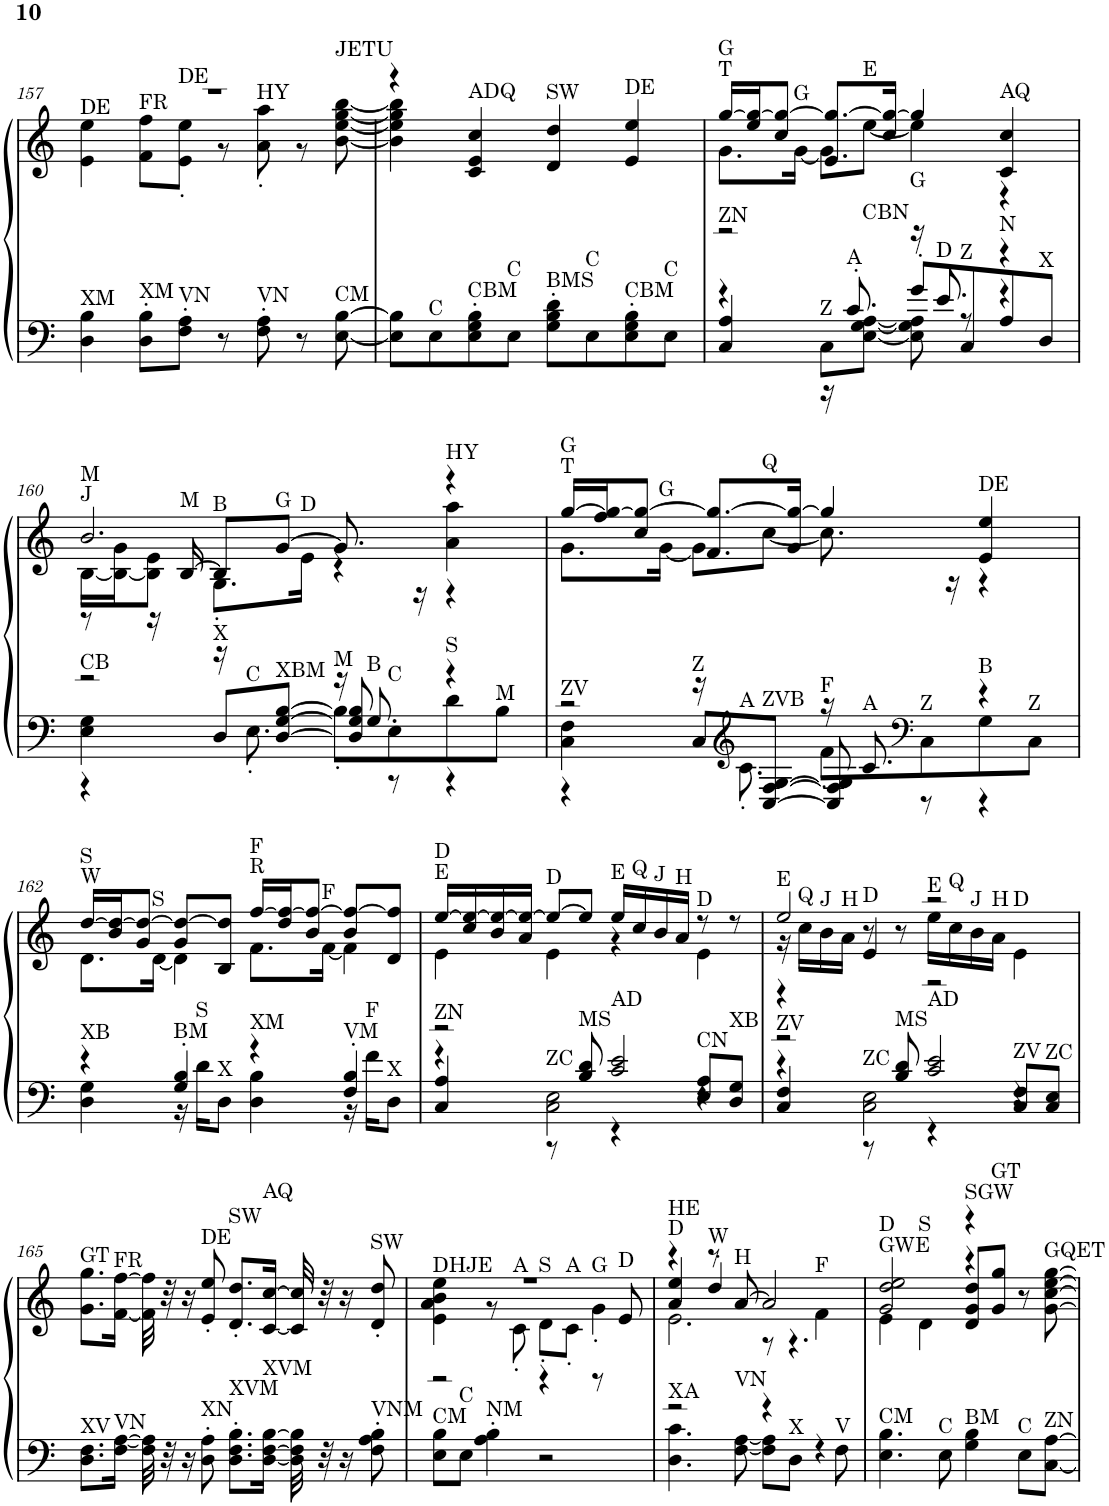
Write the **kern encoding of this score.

**kern	**kern
*part1	*part1
*staff2	*staff1
*I"Piano, CFX Concert Grand 1	*
*I'Pno.	*
!!LO:PB:g=z
*clefG2	*clefG2
*k[]	*k[]
*M4/4	*M4/4
=157	=157
*	*^
!	!LO:TX:a:t=DE	!
!LO:TX:a:t=XM	!	!
4D\ 4B\	1r	4e\ 4ee\
!	!	!LO:TX:a:t=FR
!LO:TX:a:t=XM	!	!
8D\' 8B\'L	.	8f\ 8ff\L
!	!	!LO:TX:a:t=DE
!LO:TX:a:t=VN	!	!
8F\' 8A\'J	.	8e\' 8ee\'J
8r	.	8r
!	!	!LO:TX:a:t=HY
!LO:TX:a:t=VN	!	!
8F\' 8A\'	.	8a\' 8aa\'
8r	.	8r
!	!	!LO:TX:a:t=JETU
!LO:TX:a:t=CM	!	!
[8E\ [8B\	.	[8b\ [8ee\ [8gg\ [8bb\
=158	=158	=158
8E\] 8B\]L	4r	4b\] 4ee\] 4gg\] 4bb\]
!LO:TX:a:t=C	!	!
8E\	.	.
!	!LO:TX:a:t=ADQ	!
!LO:TX:a:t=CBM	!	!
8E\' 8G\' 8B\'	4c/ 4e/ 4cc/	2.ryy
!LO:TX:a:t=C	!	!
8E\J	.	.
!	!LO:TX:a:t=SW	!
!LO:TX:a:t=BMS	!	!
8G\' 8B\' 8d\'L	4d/ 4dd/	.
!LO:TX:a:t=C	!	!
8E\	.	.
!	!LO:TX:a:t=DE	!
!LO:TX:a:t=CBM	!	!
8E\' 8G\' 8B\'	4e/ 4ee/	.
!LO:TX:a:t=C	!	!
8E\J	.	.
=159	=159	=159
*^	*	*
*	*^	*	*
!	!	!	!LO:TX:a:t=T	!
!	!	!	!LO:TX:a:t=G	!
!LO:TX:a:t=ZN	!	!	!	!
2r	4r	4C/ 4A/	[16gg/LL	8.g\L
.	.	.	16ee/ 16gg/_J	.
.	.	.	8cc/ 8gg/_J	.
!	!	!	!	!LO:TX:a:t=G
.	.	.	.	[16g\Jk
!	!LO:TX:a:t=Z	!	!	!
.	8C\L	16r	8.e/ 8.gg/_L	8g\L]
!	!	!LO:TX:a:t=A	!	!
.	.	8.c'/	.	.
!	!	!	!	!LO:TX:a:t=E
!	!LO:TX:a:t=CBN	!	!	!
.	[8E\ [8G\ [8A\J	.	.	[8ee\J
.	.	.	16cc/ 16gg/_Jk	.
!LO:TX:a:t=G	!	!	!	!
16r	8E\] 8G\] 8A\]	8g'/L	4gg/]	4ee\]
!LO:TX:a:t=D	!	!	!	!
8.e/	.	.	.	.
!	!LO:TX:a:t=Z	!	!	!
.	8r	8C/	.	.
!	!	!	!LO:TX:a:t=AQ	!
!LO:TX:a:t=N	!	!	!	!
4r	4r	8A/	4c/ 4cc/	4r
!	!	!LO:TX:a:t=X	!	!
.	.	8D/J	.	.
!!LO:LB:g=z
=160	=160	=160	=160	=160
*	*	*	*	*^
!	!	!	!LO:TX:a:t=J	!	!
!	!	!	!LO:TX:a:t=M	!	!
!LO:TX:a:t=CB	!	!	!	!	!
2r	4E\ 4G\	4r	2.b/	[16B\LL	8r
.	.	.	.	16B\_ 16g\J	.
.	.	.	.	8B\] 8e\J	16r
!	!	!	!	!	!LO:TX:a:t=M
.	.	.	.	.	[16B/
!	!	!	!	!LO:TX:a:t=B	!
!	!LO:TX:a:t=X	!	!	!	!
.	16r	8D/L	.	8.G'\L	8B/L]
!	!LO:TX:a:t=C	!	!	!	!
.	8.E'\	.	.	.	.
!	!	!	!	!	!LO:TX:a:t=G
!	!	!LO:TX:a:t=XBM	!	!	!
.	.	[8D/ [8G/ [8B/J	.	.	[8g/J
!	!	!	!	!LO:TX:a:t=D	!
.	.	.	.	16e\Jk	.
!LO:TX:a:t=M	!	!	!	!	!
16r	8B'\L	8D/] 8G/] 8B/]	.	4r	8.g/]
!LO:TX:a:t=B	!	!	!	!	!
8.G/	.	.	.	.	.
!	!LO:TX:a:t=C	!	!	!	!
.	8E\	8r	.	.	.
.	.	.	.	.	16r
!	!	!	!LO:TX:a:t=HY	!	!
!LO:TX:a:t=S	!	!	!	!	!
4r	8d\	4r	4r	4a\ 4aa\	4r
!	!LO:TX:a:t=M	!	!	!	!
.	8B\J	.	.	.	.
*	*	*	*	*v	*v
=161	=161	=161	=161	=161
!	!	!	!LO:TX:a:t=T	!
!	!	!	!LO:TX:a:t=G	!
!LO:TX:a:t=ZV	!	!	!	!
2r	4C\ 4F\	4r	[16gg/LL	8.g\L
.	.	.	16ff/ 16gg/_J	.
.	.	.	8cc/ 8gg/_J	.
!	!	!	!	!LO:TX:a:t=G
.	.	.	.	[16g\Jk
!	!LO:TX:a:t=Z	!	!	!
.	16r	8C/L	8.f/ 8.gg/_L	8g\L]
*clefG2	*	*	*	*
!	!LO:TX:a:t=A	!	!	!
.	8.c'\	.	.	.
!	!	!	!	!LO:TX:a:t=Q
!	!	!LO:TX:a:t=ZVB	!	!
.	.	[8C/ [8F/ [8G/J	.	[8cc\J
.	.	.	16g/ 16gg/_Jk	.
!LO:TX:a:t=F	!	!	!	!
16r	8f'\L	8C/] 8F/] 8G/]	4gg/]	8.cc\]
!LO:TX:a:t=A	!	!	!	!
8.c/	.	.	.	.
*clefF4	*	*	*	*
!	!LO:TX:a:t=Z	!	!	!
.	8C\	8r	.	.
.	.	.	.	16r
!	!	!	!LO:TX:a:t=DE	!
!LO:TX:a:t=B	!	!	!	!
4r	8G\	4r	4e/ 4ee/	4r
!	!LO:TX:a:t=Z	!	!	!
.	8C\J	.	.	.
*	*v	*v	*	*
!!LO:LB:g=z	!!
=162	=162	=162	=162
!	!	!LO:TX:a:t=W	!
!	!	!LO:TX:a:t=S	!
!LO:TX:a:t=XB	!	!	!
4r	4D\ 4G\	[16dd/LL	8.d\L
.	.	16b/ 16dd/_J	.
.	.	8g/ 8dd/_J	.
!	!	!	!LO:TX:a:t=S
.	.	.	[16d\Jk
!LO:TX:a:t=BM	!	!	!
4G/' 4B/'	16r	8g/ 8dd/_L	4d\]
!	!LO:TX:a:t=S	!	!
.	16d\KL	.	.
!	!LO:TX:a:t=X	!	!
.	8D\J	8B/ 8dd/]J	.
!	!	!LO:TX:a:t=R	!
!	!	!LO:TX:a:t=F	!
!LO:TX:a:t=XM	!	!	!
4r	4D\ 4B\	[16ff/LL	8.f\L
.	.	16dd/ 16ff/_J	.
.	.	8b/ 8ff/_J	.
!	!	!	!LO:TX:a:t=F
.	.	.	[16f\Jk
!LO:TX:a:t=VM	!	!	!
4F/' 4B/'	16r	8b/ 8ff/_L	4f\]
!	!LO:TX:a:t=F	!	!
.	16f\KL	.	.
!	!LO:TX:a:t=X	!	!
.	8D\J	8d/ 8ff/]J	.
=163	=163	=163	=163
*	*^	*	*
!	!	!	!LO:TX:a:t=E	!
!	!	!	!LO:TX:a:t=D	!
!LO:TX:a:t=ZN	!	!	!	!
2r	4r	4C/ 4A/	[16ee/LL	4e\
.	.	.	16cc/ 16ee/_	.
.	.	.	16b/ 16ee/_	.
.	.	.	16a/ 16ee/_JJ	.
!	!	!	!LO:TX:a:t=D	!
!	!LO:TX:a:t=ZC	!	!	!
.	2C\ 2E\	8r	8ee/L_	4e\
!	!	!LO:TX:a:t=MS	!	!
.	.	8B/ 8d/	8ee/J]	.
!	!	!	!LO:TX:a:t=E	!
!LO:TX:a:t=AD	!	!	!	!
2c/ 2e/	.	4r	16ee/LL	4r
!	!	!	!LO:TX:a:t=Q	!
.	.	.	16cc/	.
!	!	!	!LO:TX:a:t=J	!
.	.	.	16b/	.
!	!	!	!LO:TX:a:t=H	!
.	.	.	16a/JJ	.
!	!	!	!LO:TX:a:t=D	!
!	!LO:TX:a:t=CN	!	!	!
.	4r	8E/ 8A/L	8r	4e\
!	!	!LO:TX:a:t=XB	!	!
.	.	8D/ 8G/J	8r	.
=164	=164	=164	=164	=164
*	*	*	*	*^
!	!	!	!LO:TX:a:t=E	!	!
!LO:TX:a:t=ZV	!	!	!	!	!
2r	4r	4C/ 4F/	2ee/	16r	4r
!	!	!	!	!LO:TX:a:t=Q	!
.	.	.	.	16cc\LL	.
!	!	!	!	!LO:TX:a:t=J	!
.	.	.	.	16b\	.
!	!	!	!	!LO:TX:a:t=H	!
.	.	.	.	16a\JJ	.
!	!	!	!	!LO:TX:a:t=D	!
!	!LO:TX:a:t=ZC	!	!	!	!
.	2C\ 2E\	8r	.	8r	4e/
!	!	!LO:TX:a:t=MS	!	!	!
.	.	8B/ 8d/	.	8r	.
!	!	!	!LO:TX:a:t=E	!	!
!LO:TX:a:t=AD	!	!	!	!	!
2c/ 2e/	.	4r	2r	16ee\LL	2r
!	!	!	!	!LO:TX:a:t=Q	!
.	.	.	.	16cc\	.
!	!	!	!	!LO:TX:a:t=J	!
.	.	.	.	16b\	.
!	!	!	!	!LO:TX:a:t=H	!
.	.	.	.	16a\JJ	.
!	!	!	!	!LO:TX:a:t=D	!
!	!LO:TX:a:t=ZV	!	!	!	!
.	4r	8C/ 8F/L	.	4e\	.
!	!	!LO:TX:a:t=ZC	!	!	!
.	.	8C/ 8E/J	.	.	.
*	*	*	*v	*v	*v
!!LO:LB:g=z
=165	=165	=165	=165
!	!	!	!LO:TX:a:t=GT
!LO:TX:a:t=XV	!	!	!
*v	*v	*v	*
8.D\ 8.F\L	8.g\ 8.gg\L
!	!LO:TX:a:t=FR
!LO:TX:a:t=VN	!
[16F\ [16A\Jk	[16f\ [16ff\Jk
32F\] 32A\]	32f\] 32ff\]
32r	32r
16r	16r
!	!LO:TX:a:t=DE
!LO:TX:a:t=XN	!
8D\' 8A\'	8e/' 8ee/'
!	!LO:TX:a:t=SW
!LO:TX:a:t=XVM	!
8.D\' 8.F\' 8.B\'L	8.d/' 8.dd/'L
!	!LO:TX:a:t=AQ
!LO:TX:a:t=XVM	!
[16D\ [16F\ [16B\Jk	[16c/ [16cc/Jk
32D\] 32F\] 32B\]	32c/] 32cc/]
32r	32r
16r	16r
!	!LO:TX:a:t=SW
!LO:TX:a:t=VNM	!
8F\' 8A\' 8B\'	8d/' 8dd/'
=166	=166
*	*^
*	*	*^
!	!LO:TX:a:t=DHJE	!	!
!LO:TX:a:t=CM	!	!	!
8E\ 8B\L	1r	4e\ 4a\ 4b\ 4ee\	2r
!LO:TX:a:t=C	!	!	!
8E\J	.	.	.
!LO:TX:a:t=NM	!	!	!
4A\' 4B\'	.	8r	.
!	!	!LO:TX:a:t=A	!
.	.	8c'\	.
!	!	!LO:TX:a:t=S	!
2r	.	8d'\L	4r
!	!	!LO:TX:a:t=A	!
.	.	8c'\J	.
!	!	!LO:TX:a:t=G	!
.	.	4g'\	8r
!	!	!	!LO:TX:a:t=D
.	.	.	8e/
=167	=167	=167	=167
*^	*	*	*
!	!	!LO:TX:a:t=D	!	!
!	!	!LO:TX:a:t=HE	!	!
!LO:TX:a:t=XA	!	!	!	!
2r	4.D\ 4.c\	4r	2.e\	4a/ 4ee/
!	!	!LO:TX:a:t=W	!	!
.	.	8r	.	4dd'/
!	!	!LO:TX:a:t=H	!	!
!	!LO:TX:a:t=VN	!	!	!
.	[8F\ [8A\	[8a/	.	.
4r	8F\] 8A\]L	2a/]	.	8r
!	!LO:TX:a:t=X	!	!	!
.	8D\J	.	.	4.r
!	!	!	!LO:TX:a:t=F	!
4r	8ryy	.	4f\	.
!	!LO:TX:a:t=V	!	!	!
.	8F\	.	.	.
=168	=168	=168	=168	=168
!	!	!LO:TX:a:t=GWE	!	!
!	!	!LO:TX:a:t=D	!	!
!LO:TX:a:t=CM	!	!	!	!
*v	*v	*	*	*
4.E\ 4.B\	2g/ 2dd/ 2ee/	4e\	2ryy
!	!	!LO:TX:a:t=S	!
.	.	4d\	.
!LO:TX:a:t=C	!	!	!
8E\	.	.	.
!	!LO:TX:a:t=SGW	!	!
!LO:TX:a:t=BM	!	!	!
4G\ 4B\	4r	4r	8d/ 8g/ 8dd/L
!	!	!	!LO:TX:a:t=GT
.	.	.	8g/ 8gg/J
!LO:TX:a:t=C	!	!	!
8E\L	8r	4ryy	4ryy
!	!LO:TX:a:t=GQET	!	!
!LO:TX:a:t=ZN	!	!	!
[8C\ [8A\J	[8g\ [8cc\ [8ee\ [8gg\	.	.
*	*v	*v	*v
=	=
*-	*-
